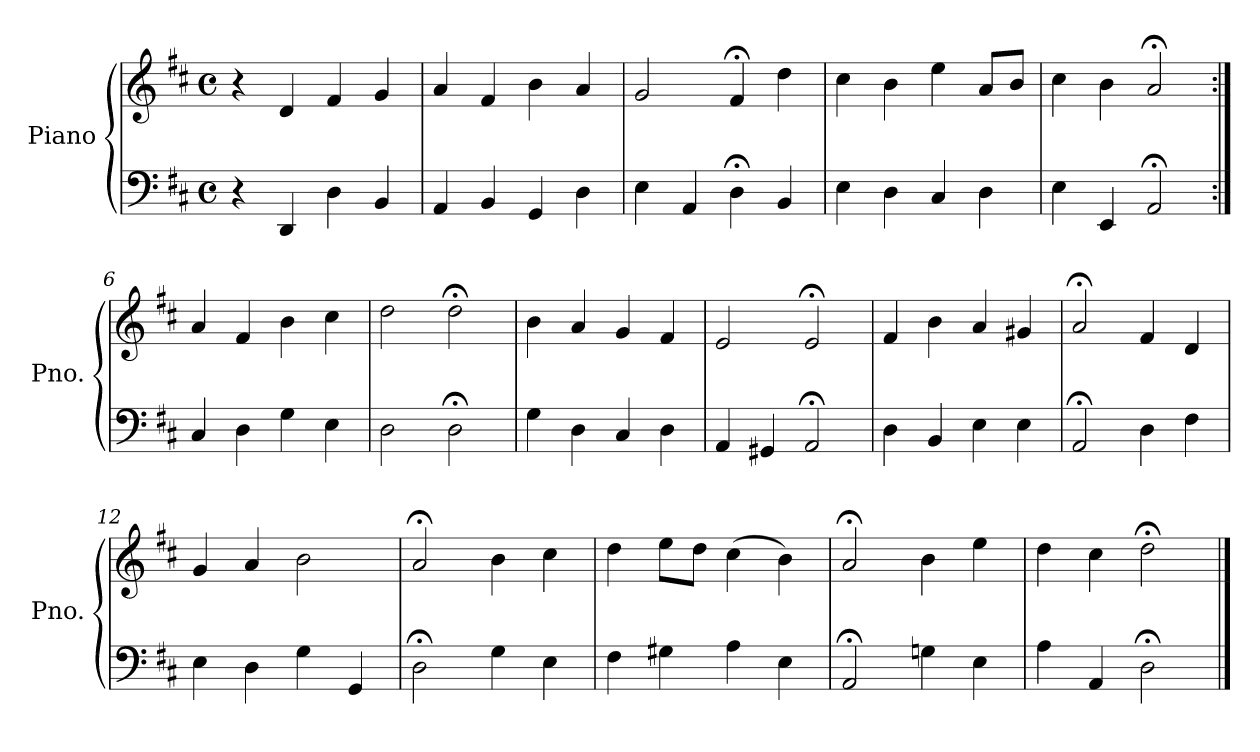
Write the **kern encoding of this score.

**kern	**kern
*part1	*part1
*staff2	*staff1
*I"Piano	*
*I'Pno.	*
*clefF4	*clefG2
*k[f#c#]	*k[f#c#]
*M4/4	*M4/4
*met(c)	*met(c)
=1	=1
4r	4r
4DD/	4d/
4D\	4f#/
4BB/	4g/
=2	=2
4AA/	4a/
4BB/	4f#/
4GG/	4b\
4D\	4a/
=3	=3
4E\	2g/
4AA/	.
4D;<\	4f#;</
4BB/	4dd\
=4	=4
4E\	4cc#\
4D\	4b\
4C#/	4ee\
4D\	8a/L
.	8b/J
=5	=5
4E\	4cc#\
4EE/	4b\
2AA;</	2a;</
=6:|!	=6:|!
4C#/	4a/
4D\	4f#/
4G\	4b\
4E\	4cc#\
=7	=7
2D\	2dd\
2D;<\	2dd;<\
!!LO:LB:g=z
=8	=8
4G\	4b\
4D\	4a/
4C#/	4g/
4D\	4f#/
=9	=9
4AA/	2e/
4GG#X/	.
2AA;</	2e;</
=10	=10
4D\	4f#/
4BB/	4b\
4E\	4a/
4E\	4g#X/
=11	=11
2AA;</	2a;</
4D\	4f#/
4F#\	4d/
=12	=12
4E\	4g/
4D\	4a/
4G\	2b\
4GG/	.
=13	=13
2D;<\	2a;</
4G\	4b\
4E\	4cc#\
=14	=14
4F#\	4dd\
4G#X\	8ee\L
.	8dd\J
4A\	(4cc#\
4E\	4b\)
=15	=15
2AA;</	2a;</
4Gn\	4b\
4E\	4ee\
!!LO:LB:g=z
=16	=16
4A\	4dd\
4AA/	4cc#\
2D;<\	2dd;<\
==	==
*-	*-
